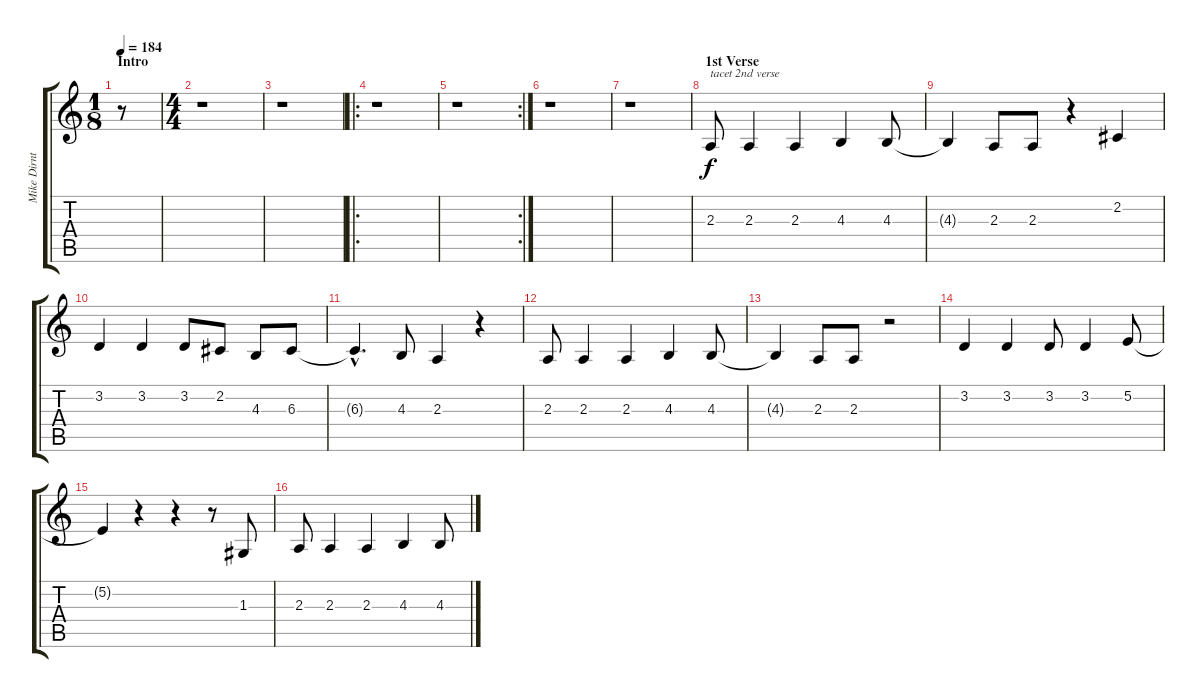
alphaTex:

\track ("Mike Dirnt (Back Vocals)" "Mike Dirnt") {instrument tenorsax}
\staff {score tabs}
\tuning (E4 B3 G3 D3 A2 E2) {hide}
\ts (1 8)
\section ("" "Intro")
\tempo 184
\clef g2
\ks c
r.8{dy f instrument tenorsax} |
\ts (4 4)
r.1 |
r.1 |
\ro
r.1 |
\rc 2
r.1 |
r.1 |
r.1 |
\section ("" "1st Verse")
2.3.8{txt "tacet 2nd verse"} 2.3.4 2.3.4 4.3.4 4.3.8 |
4.3{t}.4 2.3.8 2.3.8 r.4 2.2.4 |
3.2.4 3.2.4 3.2.8 2.2.8 4.3.8 6.3.8 |
6.3{hac t}.4{d} 4.3.8 2.3.4 r.4 |
2.3.8 2.3.4 2.3.4 4.3.4 4.3.8 |
4.3{t}.4 2.3.8 2.3.8 r.2 |
3.2.4 3.2.4 3.2.8 3.2.4 5.2.8 |
5.2{t}.4 r.4 r.4 r.8 1.3.8 |
2.3.8 2.3.4 2.3.4 4.3.4 4.3.8
